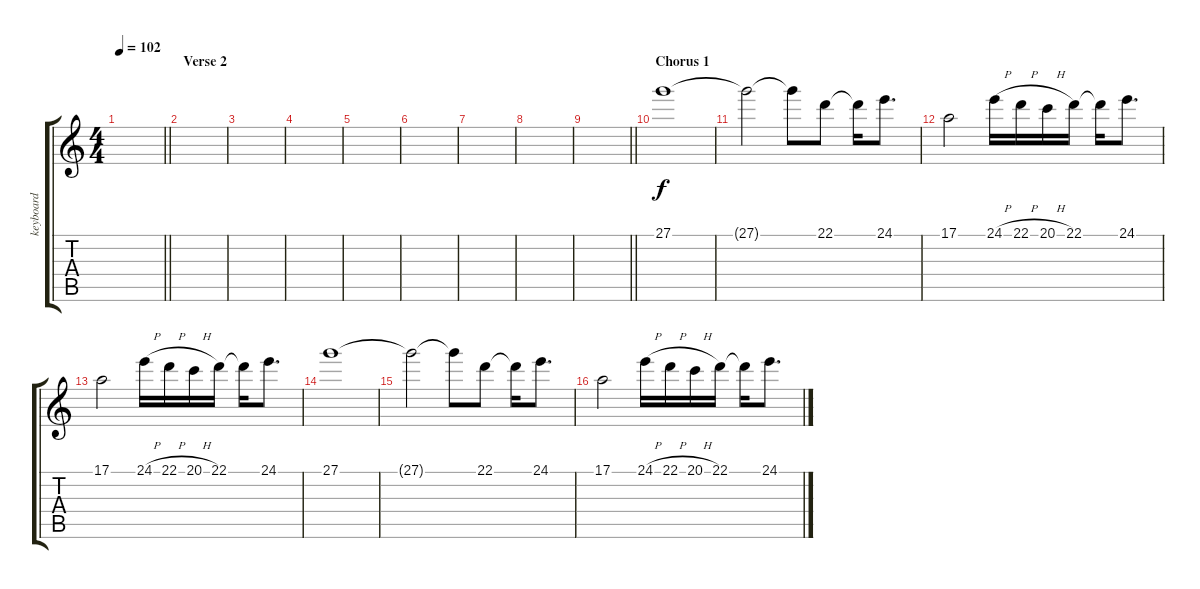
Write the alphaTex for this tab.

\track ("keyboard" "keyboard") {instrument stringensemble1}
\staff {score tabs}
\tuning (E4 B3 G3 D3 A2 E2) {hide}
\ts (4 4)
\tempo 102
\clef g2
\barLineRight lightlight
\ks c
|
\section ("" "Verse 2")
|
|
|
|
|
|
|
\barLineRight lightlight
|
\section ("" "Chorus 1")
27.1.1 |
27.1{t}.2 27.1{t}.8 22.1.8 22.1{t}.16 24.1.8{d} |
17.1.2 24.1{h}.16 22.1{h}.16 20.1{h}.16 22.1.16 22.1{t}.16 24.1.8{d} |
17.1.2 24.1{h}.16 22.1{h}.16 20.1{h}.16 22.1.16 22.1{t}.16 24.1.8{d} |
27.1.1 |
27.1{t}.2 27.1{t}.8 22.1.8 22.1{t}.16 24.1.8{d} |
17.1.2 24.1{h}.16 22.1{h}.16 20.1{h}.16 22.1.16 22.1{t}.16 24.1.8{d}
